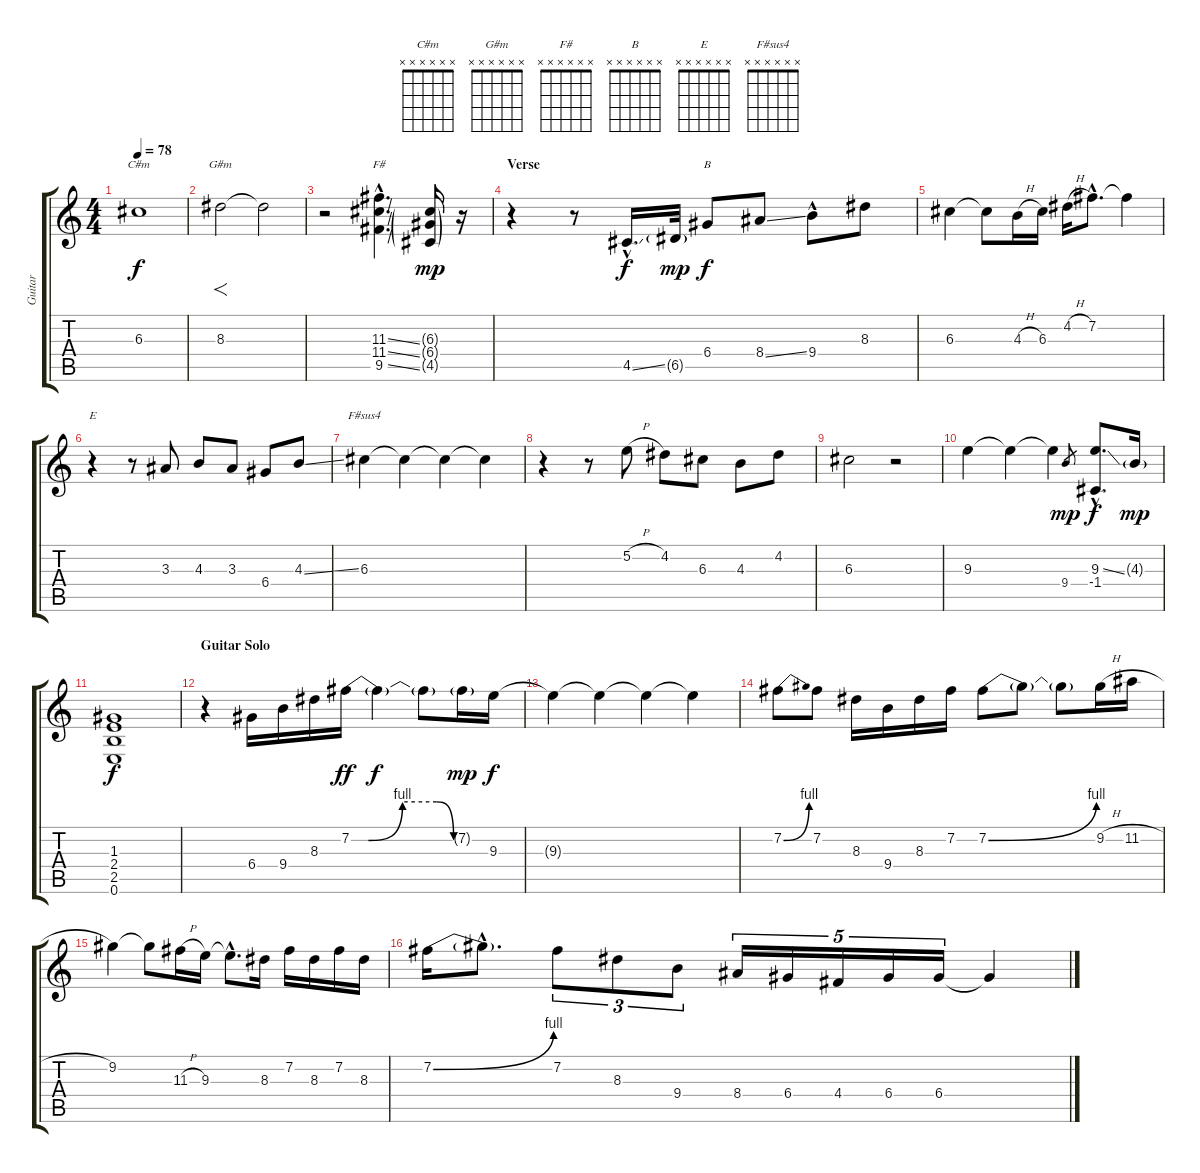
\track ("Guitar" "Guitar") {instrument overdrivenguitar}
\staff {score tabs}
\tuning (E4 B3 G3 D3 A2 E2) {hide}
\chord ("C#m" x x x x x x) {firstfret 0}
\chord ("G#m" x x x x x x) {firstfret 0}
\chord ("F#" x x x x x x) {firstfret 0}
\chord ("B" x x x x x x) {firstfret 0}
\chord ("E" x x x x x x) {firstfret 0}
\chord ("F#sus4" x x x x x x) {firstfret 0}
\ts (4 4)
\tempo 78
\clef g2
\ks c
6.3.1{ch "C#m" dy f volume 11} |
8.3.2{f ch "G#m"} 8.3{t}.2 |
r.2 (11.3{ss hac} 11.4{ss hac} 9.5{ss hac}).4{d ch "F#"} (6.3{g} 6.4{g} 4.5{g}).16{dy mp} r.16 |
\section ("" "Verse")
r.4{volume 11} r.8 4.5{ss hac}.16{d dy f} 6.5{g}.32{dy mp} 6.4.8{ch "B" dy f} 8.4{ss}.8 9.4{hac}.8 8.3.8 |
6.3.4 6.3{t}.8 4.3{h}.16 6.3.16 4.2{h}.16 7.2{hac}.8{d} 7.2{t}.4 |
r.4{ch "E"} r.8 3.3.8 4.3.8 3.3.8 6.4.8 4.3{ss}.8 |
6.3.4{ch "F#sus4"} 6.3{t}.4 6.3{t}.4 6.3{t}.4 |
r.4 r.8 5.2{h}.8 4.2.8 6.3.8 4.3.8 4.2.8 |
6.3.2 r.2 |
9.3.4 9.3{t}.4 9.3{t}.4 9.4.8{gr dy mp} (9.3{ss hac} -1.4{hac}).8{d dy f} 4.3{g}.16{dy mp} |
(1.3 2.4 2.5 0.6).1{dy f volume 13} |
\section ("" "Guitar Solo")
r.4{volume 13} 6.4.16 9.4.16 8.3.16 7.2{be (custom 0 0 10 0 30 4 50 4 60 0)}.16{dy ff} 7.2{t}.4{dy f} 7.2{t}.8 7.2{g}.16{dy mp} 9.3.16{dy f} |
9.3{t}.4 9.3{t}.4 9.3{t}.4 9.3{t}.4 |
7.2{be (bend 0 0 60 4)}.8 7.2.8 8.3.16 9.4.16 8.3.16 7.2.16 7.2{be (bend 0 0 60 4)}.8 7.2{t}.8 7.2{t}.8 9.2{h}.16 11.2{h}.16 |
9.2.4 9.2{t}.8 11.3{h}.16 9.3.16 9.3{hac t}.8{d} 8.3.16 7.2.16 8.3.16 7.2.16 8.3.16 |
7.2{be (bend 0 0 60 4)}.16 7.2{hac t}.8{d} 7.2.8{tu (3 2)} 8.3.8{tu (3 2)} 9.4.8{tu (3 2)} 8.4.16{tu (5 4)} 6.4.16{tu (5 4)} 4.4.16{tu (5 4)} 6.4.16{tu (5 4)} 6.4.16{tu (5 4)} 6.4{t}.4
